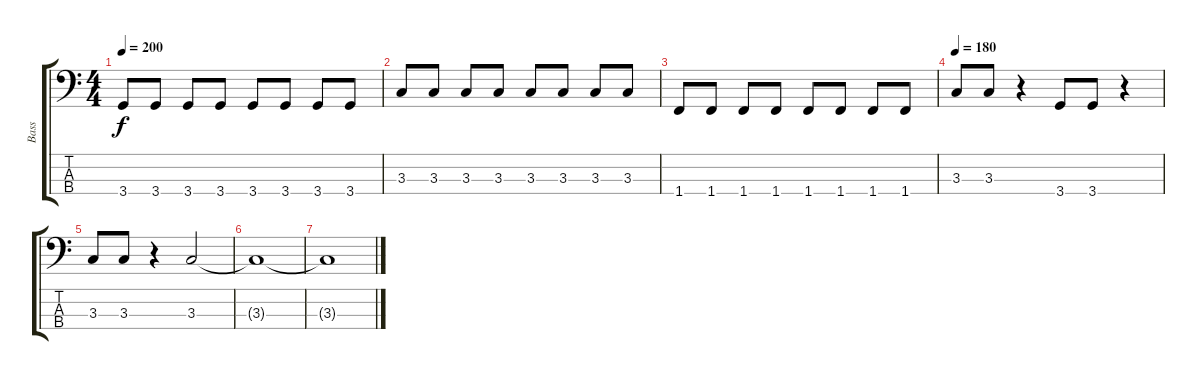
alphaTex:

\track ("Bass" "Bass") {instrument acousticbass}
\staff {score tabs}
\tuning (G2 D2 A1 E1) {hide}
\ts (4 4)
\tempo 200
\clef f4
\ks c
3.4.8{dy f} 3.4.8 3.4.8 3.4.8 3.4.8 3.4.8 3.4.8 3.4.8 |
3.3.8 3.3.8 3.3.8 3.3.8 3.3.8 3.3.8 3.3.8 3.3.8 |
1.4.8 1.4.8 1.4.8 1.4.8 1.4.8 1.4.8 1.4.8 1.4.8 |
\tempo 180
3.3.8 3.3.8 r.4 3.4.8 3.4.8 r.4 |
3.3.8 3.3.8 r.4 3.3.2 |
3.3{t}.1 |
3.3{t}.1
